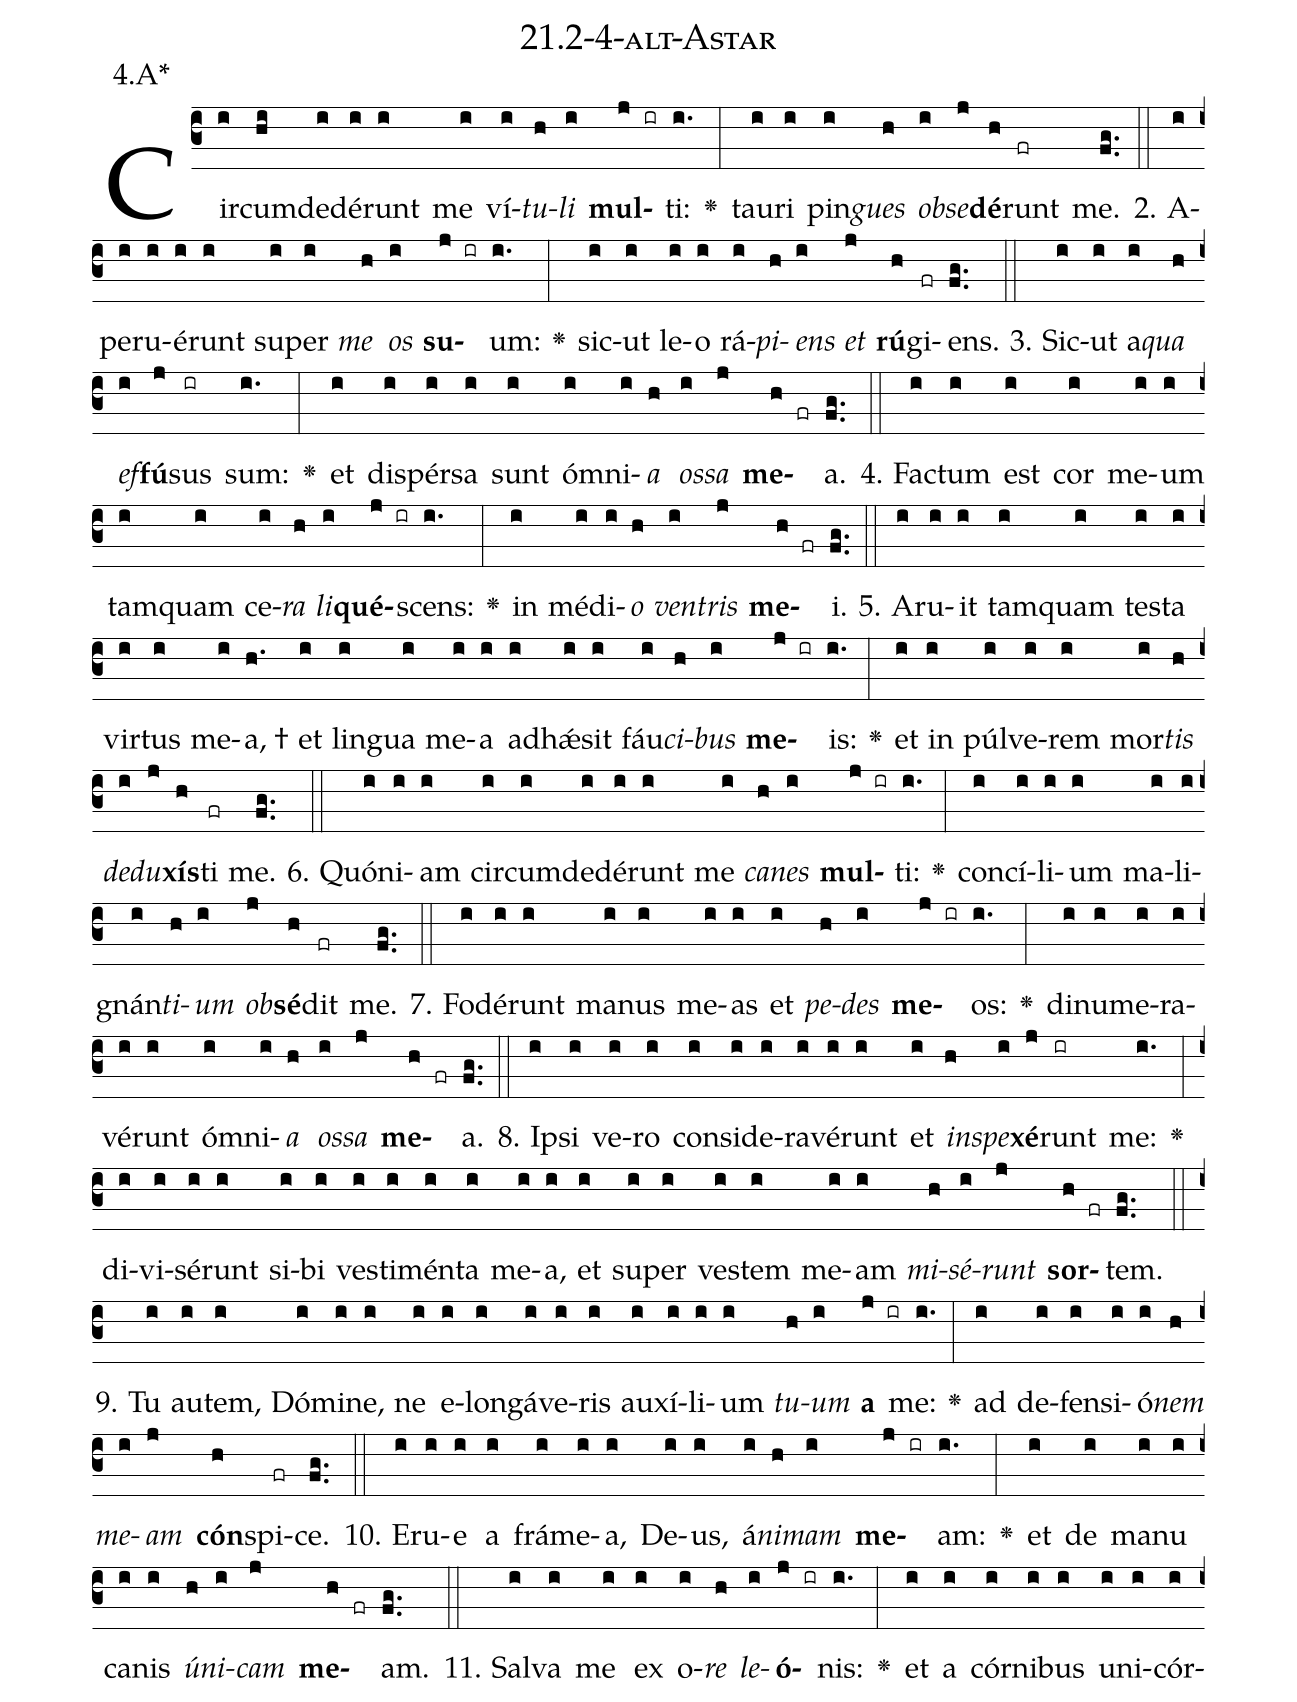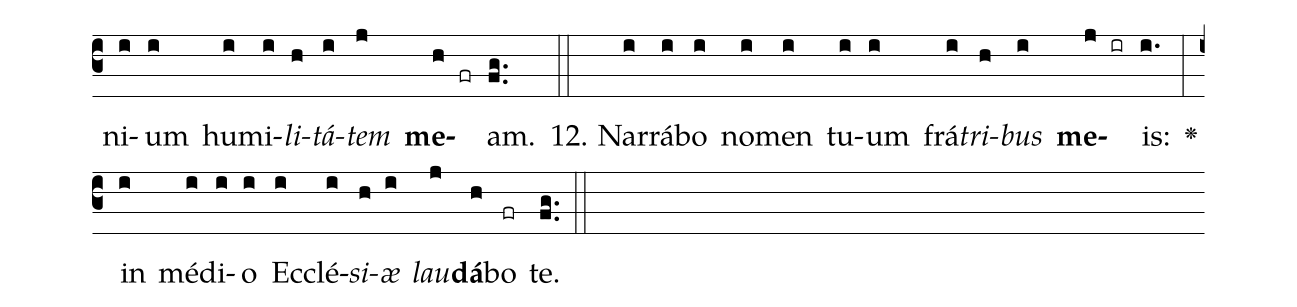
name: 21.2-4-alt-Astar;
annotation: 4.A*;
%%
(c3)Cir(i)cum(hi)de(i)dé(i)runt(i) me(i) ví(i)<i>tu</i>(h)<i>li</i>(i) <b>mul</b>(j ir)ti:(i.) <v>\greheightstar</v>(:) tau(i)ri(i) pin(i)<i>gues</i>(h) <i>ob</i>(i)<i>se</i>(j)<b>dé</b>(h)runt(fr) me.(fg..) (::)
2. A(i)pe(i)ru(i)é(i)runt(i) su(i)per(i) <i>me</i>(h) <i>os</i>(i) <b>su</b>(j ir)um:(i.) <v>\greheightstar</v>(:) sic(i)ut(i) le(i)o(i) rá(i)<i>pi</i>(h)<i>ens</i>(i) <i>et</i>(j) <b>rú</b>(h)gi(fr)ens.(fg..) (::)
3. Sic(i)ut(i) a(i)<i>qua</i>(h) <i>ef</i>(i)<b>fú</b>(j)sus(ir) sum:(i.) <v>\greheightstar</v>(:) et(i) di(i)spér(i)sa(i) sunt(i) óm(i)ni(i)<i>a</i>(h) <i>os</i>(i)<i>sa</i>(j) <b>me</b>(h fr)a.(fg..) (::)
4. Fac(i)tum(i) est(i) cor(i) me(i)um(i) tam(i)quam(i) ce(i)<i>ra</i>(h) <i>li</i>(i)<b>qué</b>(j ir)scens:(i.) <v>\greheightstar</v>(:) in(i) mé(i)di(i)<i>o</i>(h) <i>ven</i>(i)<i>tris</i>(j) <b>me</b>(h fr)i.(fg..) (::)
5. A(i)ru(i)it(i) tam(i)quam(i) tes(i)ta(i) vir(i)tus(i) me(i)a, †(h.) et(i) lin(i)gua(i) me(i)a(i) ad(i)hǽ(i)sit(i) fáu(i)<i>ci</i>(h)<i>bus</i>(i) <b>me</b>(j ir)is:(i.) <v>\greheightstar</v>(:) et(i) in(i) púl(i)ve(i)rem(i) mor(i)<i>tis</i>(h) <i>de</i>(i)<i>du</i>(j)<b>xís</b>(h)ti(fr) me.(fg..) (::)
6. Quón(i)i(i)am(i) cir(i)cum(i)de(i)dé(i)runt(i) me(i) <i>ca</i>(h)<i>nes</i>(i) <b>mul</b>(j ir)ti:(i.) <v>\greheightstar</v>(:) con(i)cí(i)li(i)um(i) ma(i)li(i)gnán(i)<i>ti</i>(h)<i>um</i>(i) <i>ob</i>(j)<b>sé</b>(h)dit(fr) me.(fg..) (::)
7. Fo(i)dé(i)runt(i) ma(i)nus(i) me(i)as(i) et(i) <i>pe</i>(h)<i>des</i>(i) <b>me</b>(j ir)os:(i.) <v>\greheightstar</v>(:) di(i)nu(i)me(i)ra(i)vé(i)runt(i) óm(i)ni(i)<i>a</i>(h) <i>os</i>(i)<i>sa</i>(j) <b>me</b>(h fr)a.(fg..) (::)
8. Ip(i)si(i) ve(i)ro(i) con(i)si(i)de(i)ra(i)vé(i)runt(i) et(i) <i>in</i>(h)<i>spe</i>(i)<b>xé</b>(j)runt(ir) me:(i.) <v>\greheightstar</v>(:) di(i)vi(i)sé(i)runt(i) si(i)bi(i) ves(i)ti(i)mén(i)ta(i) me(i)a,(i) et(i) su(i)per(i) ves(i)tem(i) me(i)am(i) <i>mi</i>(h)<i>sé</i>(i)<i>runt</i>(j) <b>sor</b>(h fr)tem.(fg..) (::)
9. Tu(i) au(i)tem,(i) Dó(i)mi(i)ne,(i) ne(i) e(i)lon(i)gá(i)ve(i)ris(i) au(i)xí(i)li(i)um(i) <i>tu</i>(h)<i>um</i>(i) <b>a</b>(j ir) me:(i.) <v>\greheightstar</v>(:) ad(i) de(i)fen(i)si(i)ó(i)<i>nem</i>(h) <i>me</i>(i)<i>am</i>(j) <b>cón</b>(h)spi(fr)ce.(fg..) (::)
10. E(i)ru(i)e(i) a(i) frá(i)me(i)a,(i) De(i)us,(i) á(i)<i>ni</i>(h)<i>mam</i>(i) <b>me</b>(j ir)am:(i.) <v>\greheightstar</v>(:) et(i) de(i) ma(i)nu(i) ca(i)nis(i) <i>ú</i>(h)<i>ni</i>(i)<i>cam</i>(j) <b>me</b>(h fr)am.(fg..) (::)
11. Sal(i)va(i) me(i) ex(i) o(i)<i>re</i>(h) <i>le</i>(i)<b>ó</b>(j ir)nis:(i.) <v>\greheightstar</v>(:) et(i) a(i) cór(i)ni(i)bus(i) u(i)ni(i)cór(i)ni(i)um(i) hu(i)mi(i)<i>li</i>(h)<i>tá</i>(i)<i>tem</i>(j) <b>me</b>(h fr)am.(fg..) (::)
12. Nar(i)rá(i)bo(i) no(i)men(i) tu(i)um(i) frá(i)<i>tri</i>(h)<i>bus</i>(i) <b>me</b>(j ir)is:(i.) <v>\greheightstar</v>(:) in(i) mé(i)di(i)o(i) Ec(i)clé(i)<i>si</i>(h)<i>æ</i>(i) <i>lau</i>(j)<b>dá</b>(h)bo(fr) te.(fg..) (::)
